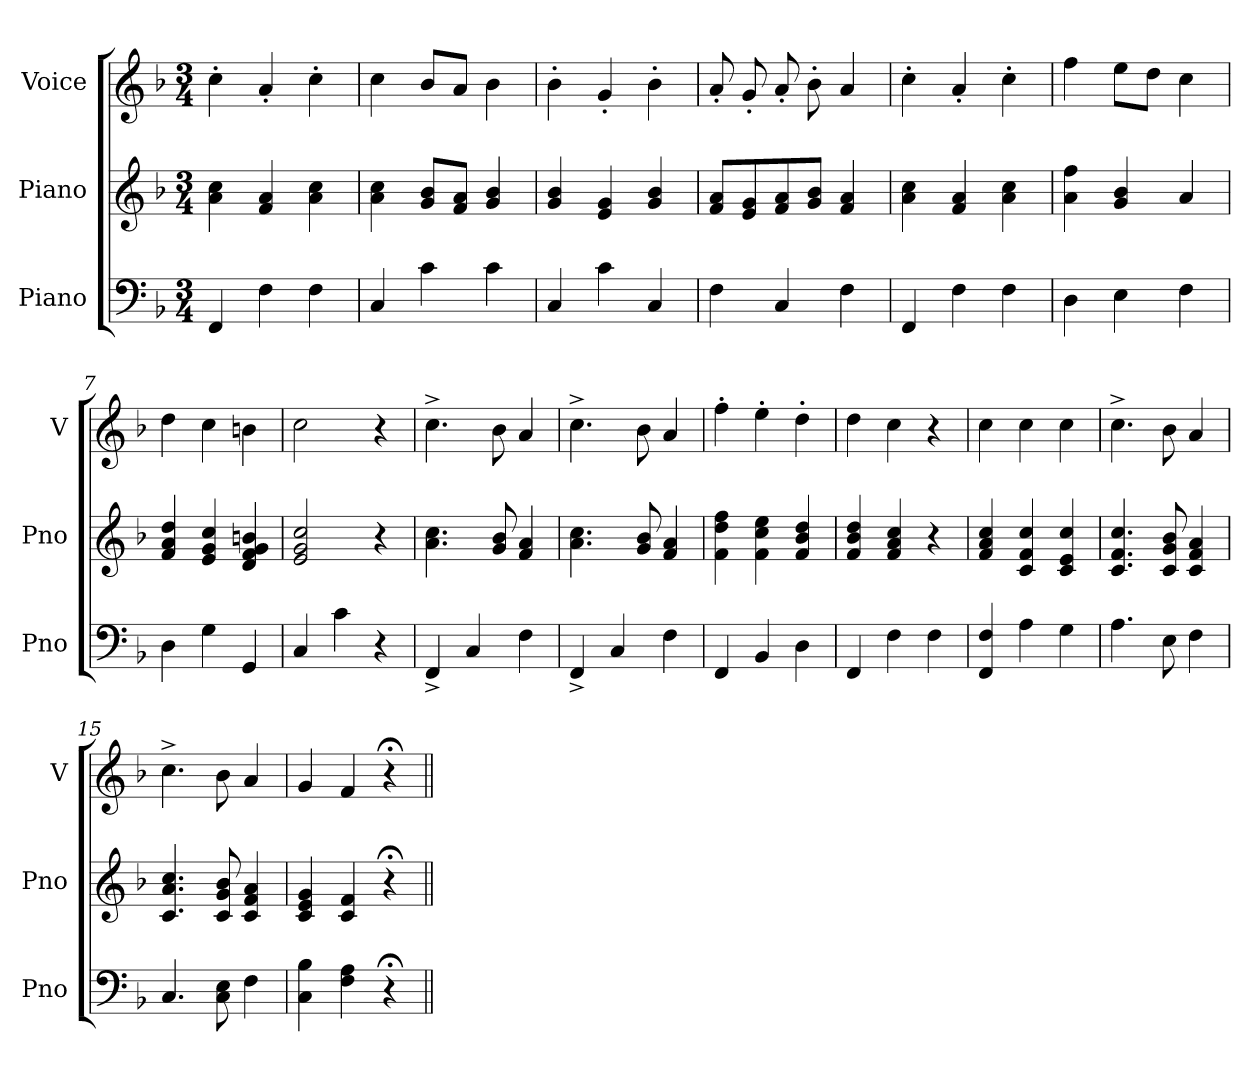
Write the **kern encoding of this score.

**kern	**kern	**kern
*part3	*part2	*part1
*staff3	*staff2	*staff1
*I"Piano	*I"Piano	*I"Voice
*I'Pno	*I'Pno	*I'V
*clefF4	*clefG2	*clefG2
*k[b-]	*k[b-]	*k[b-]
*M3/4	*M3/4	*M3/4
*MM96	*MM96	*MM96
=1	=1	=1
4FF/	4a\ 4cc\	4cc'\
4F\	4f/ 4a/	4a'/
4F\	4a\ 4cc\	4cc'\
=2	=2	=2
4C/	4a\ 4cc\	4cc\
4c\	8g/ 8b-/L	8b-/L
.	8f/ 8a/J	8a/J
4c\	4g/ 4b-/	4b-\
=3	=3	=3
4C/	4g/ 4b-/	4b-'\
4c\	4e/ 4g/	4g'/
4C/	4g/ 4b-/	4b-'\
=4	=4	=4
4F\	8f/ 8a/L	8a'/
.	8e/ 8g/	8g'/
4C/	8f/ 8a/	8a'/
.	8g/ 8b-/J	8b-'\
4F\	4f/ 4a/	4a/
=5	=5	=5
4FF/	4a\ 4cc\	4cc'\
4F\	4f/ 4a/	4a'/
4F\	4a\ 4cc\	4cc'\
=6	=6	=6
4D\	4a\ 4ff\	4ff\
4E\	4g/ 4b-/	8ee\L
.	.	8dd\J
4F\	4a/	4cc\
!!LO:LB:g=z
=7	=7	=7
4D\	4f/ 4a/ 4dd/	4dd\
4G\	4e/ 4g/ 4cc/	4cc\
4GG/	4d/ 4f/ 4g/ 4bn/	4bn\
=8	=8	=8
4C/	2e/ 2g/ 2cc/	2cc\
4c\	.	.
4r	4r	4r
=9	=9	=9
4FF^/	4.a\ 4.cc\	4.cc^\
4C/	.	.
.	8g/ 8b-/	8b-\
4F\	4f/ 4a/	4a/
=10	=10	=10
4FF^/	4.a\ 4.cc\	4.cc^\
4C/	.	.
.	8g/ 8b-/	8b-\
4F\	4f/ 4a/	4a/
=11	=11	=11
4FF/	4f\ 4dd\ 4ff\	4ff'\
4BB-/	4f\ 4cc\ 4ee\	4ee'\
4D\	4f/ 4b-/ 4dd/	4dd'\
=12	=12	=12
4FF/	4f/ 4b-/ 4dd/	4dd\
4F\	4f/ 4a/ 4cc/	4cc\
4F\	4r	4r
=13	=13	=13
4FF/ 4F/	4f/ 4a/ 4cc/	4cc\
4A\	4c/ 4f/ 4cc/	4cc\
4G\	4c/ 4e/ 4cc/	4cc\
!!LO:LB:g=z
=14	=14	=14
4.A\	4.c/ 4.f/ 4.cc/	4.cc^\
8E\	8c/ 8g/ 8b-/	8b-\
4F\	4c/ 4f/ 4a/	4a/
=15	=15	=15
4.C/	4.c/ 4.a/ 4.cc/	4.cc^\
8C\ 8E\	8c/ 8g/ 8b-/	8b-\
4F\	4c/ 4f/ 4a/	4a/
=16	=16	=16
4C\ 4B-\	4c/ 4e/ 4g/	4g/
4F\ 4A\	4c/ 4f/	4f/
4r;	4r;	4r;
=||	=||	=||
*-	*-	*-
